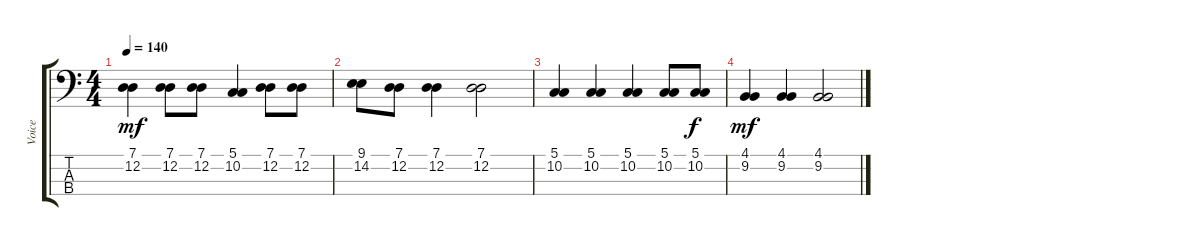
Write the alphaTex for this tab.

\track ("Voice" "Voice") {instrument stringensemble1}
\staff {score tabs}
\tuning (G2 D2 A1 E1) {hide}
\ts (4 4)
\tempo 140
\clef f4
\ks c
(7.1 12.2).4{dy mf} (7.1 12.2).8 (7.1 12.2).8 (5.1 10.2).4 (7.1 12.2).8 (7.1 12.2).8 |
(9.1 14.2).8 (7.1 12.2).8 (7.1 12.2).4 (7.1 12.2).2 |
(5.1 10.2).4 (5.1 10.2).4 (5.1 10.2).4 (5.1 10.2).8 (5.1 10.2).8{dy f} |
(4.1 9.2).4{dy mf} (4.1 9.2).4 (4.1 9.2).2
